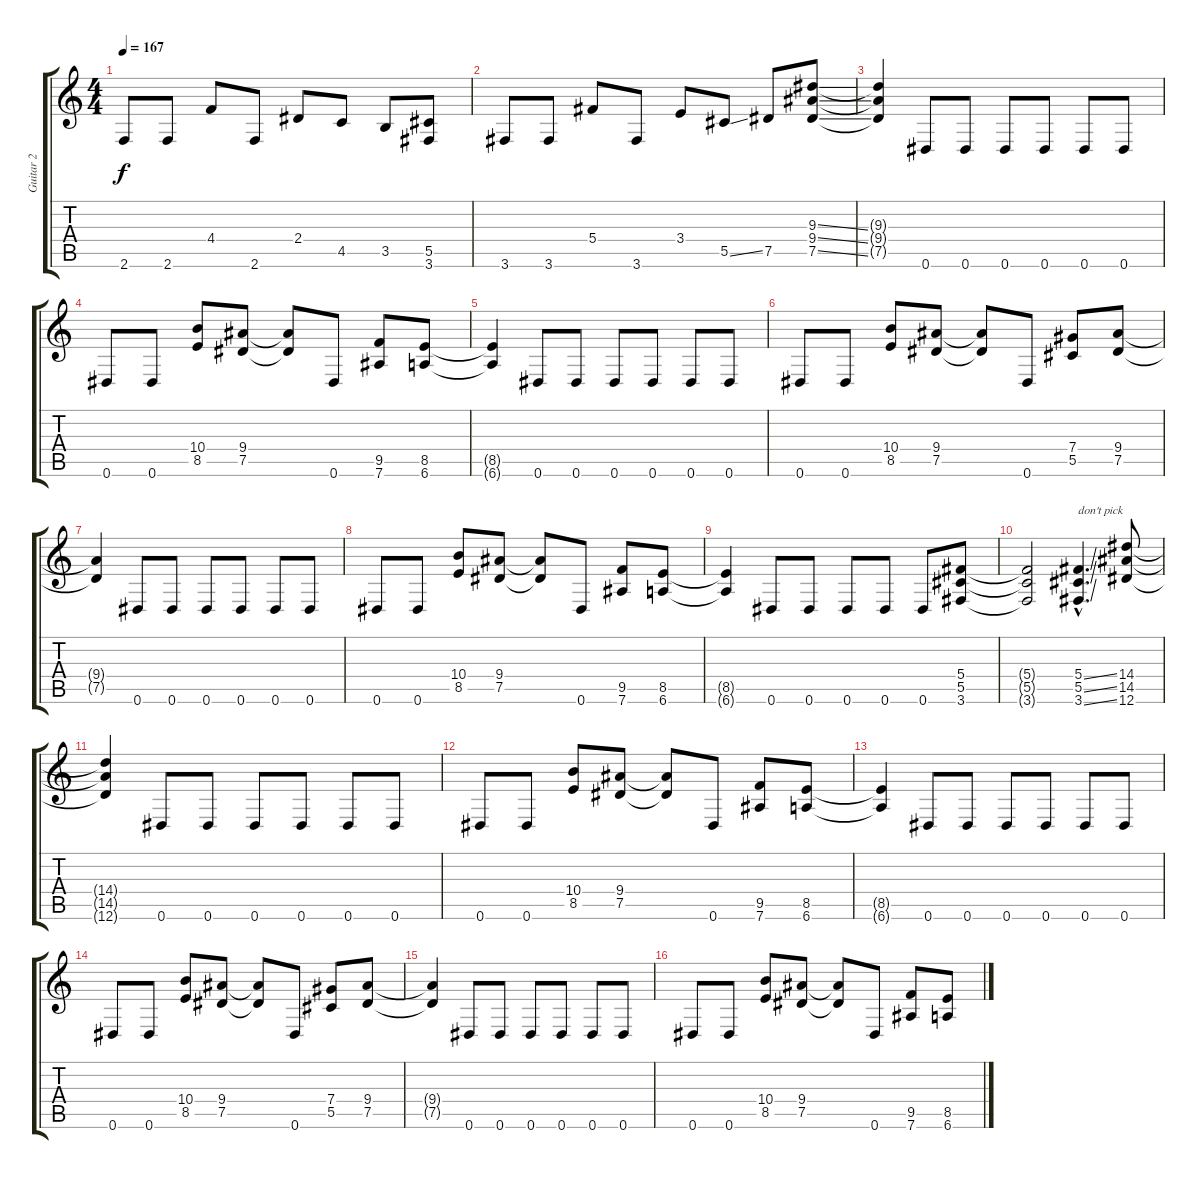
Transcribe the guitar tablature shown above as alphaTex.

\track ("Guitar 2" "Guitar 2") {instrument distortionguitar}
\staff {score tabs}
\tuning (Eb4 Bb3 Gb3 Db3 Ab2 Eb2) {hide}
\ts (4 4)
\tempo 167
\clef g2
\ks c
2.6.8{dy f} 2.6.8 4.4.8 2.6.8 2.4.8 4.5.8 3.5.8 (5.5 3.6).8 |
3.6.8 3.6.8 5.4.8 3.6.8 3.4.8 5.5{ss}.8 7.5.8 (9.3{ss} 9.4{ss} 7.5{ss}).8 |
(9.3{t} 9.4{t} 7.5{t}).4 0.6.8 0.6.8 0.6.8 0.6.8 0.6.8 0.6.8 |
0.6.8 0.6.8 (10.4 8.5).8 (9.4 7.5).8 (9.4{t} 7.5{t}).8 0.6.8 (9.5 7.6).8 (8.5 6.6).8 |
(8.5{t} 6.6{t}).4 0.6.8 0.6.8 0.6.8 0.6.8 0.6.8 0.6.8 |
0.6.8 0.6.8 (10.4 8.5).8 (9.4 7.5).8 (9.4{t} 7.5{t}).8 0.6.8 (7.4 5.5).8 (9.4 7.5).8 |
(9.4{t} 7.5{t}).4 0.6.8 0.6.8 0.6.8 0.6.8 0.6.8 0.6.8 |
0.6.8 0.6.8 (10.4 8.5).8 (9.4 7.5).8 (9.4{t} 7.5{t}).8 0.6.8 (9.5 7.6).8 (8.5 6.6).8 |
(8.5{t} 6.6{t}).4 0.6.8 0.6.8 0.6.8 0.6.8 0.6.8 (5.4 5.5 3.6).8 |
(5.4{t} 5.5{t} 3.6{t}).2 (5.4{ss hac} 5.5{ss hac} 3.6{ss hac}).4{d txt "don't pick"} (14.4 14.5 12.6).8 |
(14.4{t} 14.5{t} 12.6{t}).4 0.6.8 0.6.8 0.6.8 0.6.8 0.6.8 0.6.8 |
0.6.8 0.6.8 (10.4 8.5).8 (9.4 7.5).8 (9.4{t} 7.5{t}).8 0.6.8 (9.5 7.6).8 (8.5 6.6).8 |
(8.5{t} 6.6{t}).4 0.6.8 0.6.8 0.6.8 0.6.8 0.6.8 0.6.8 |
0.6.8 0.6.8 (10.4 8.5).8 (9.4 7.5).8 (9.4{t} 7.5{t}).8 0.6.8 (7.4 5.5).8 (9.4 7.5).8 |
(9.4{t} 7.5{t}).4 0.6.8 0.6.8 0.6.8 0.6.8 0.6.8 0.6.8 |
0.6.8 0.6.8 (10.4 8.5).8 (9.4 7.5).8 (9.4{t} 7.5{t}).8 0.6.8 (9.5 7.6).8 (8.5 6.6).8
